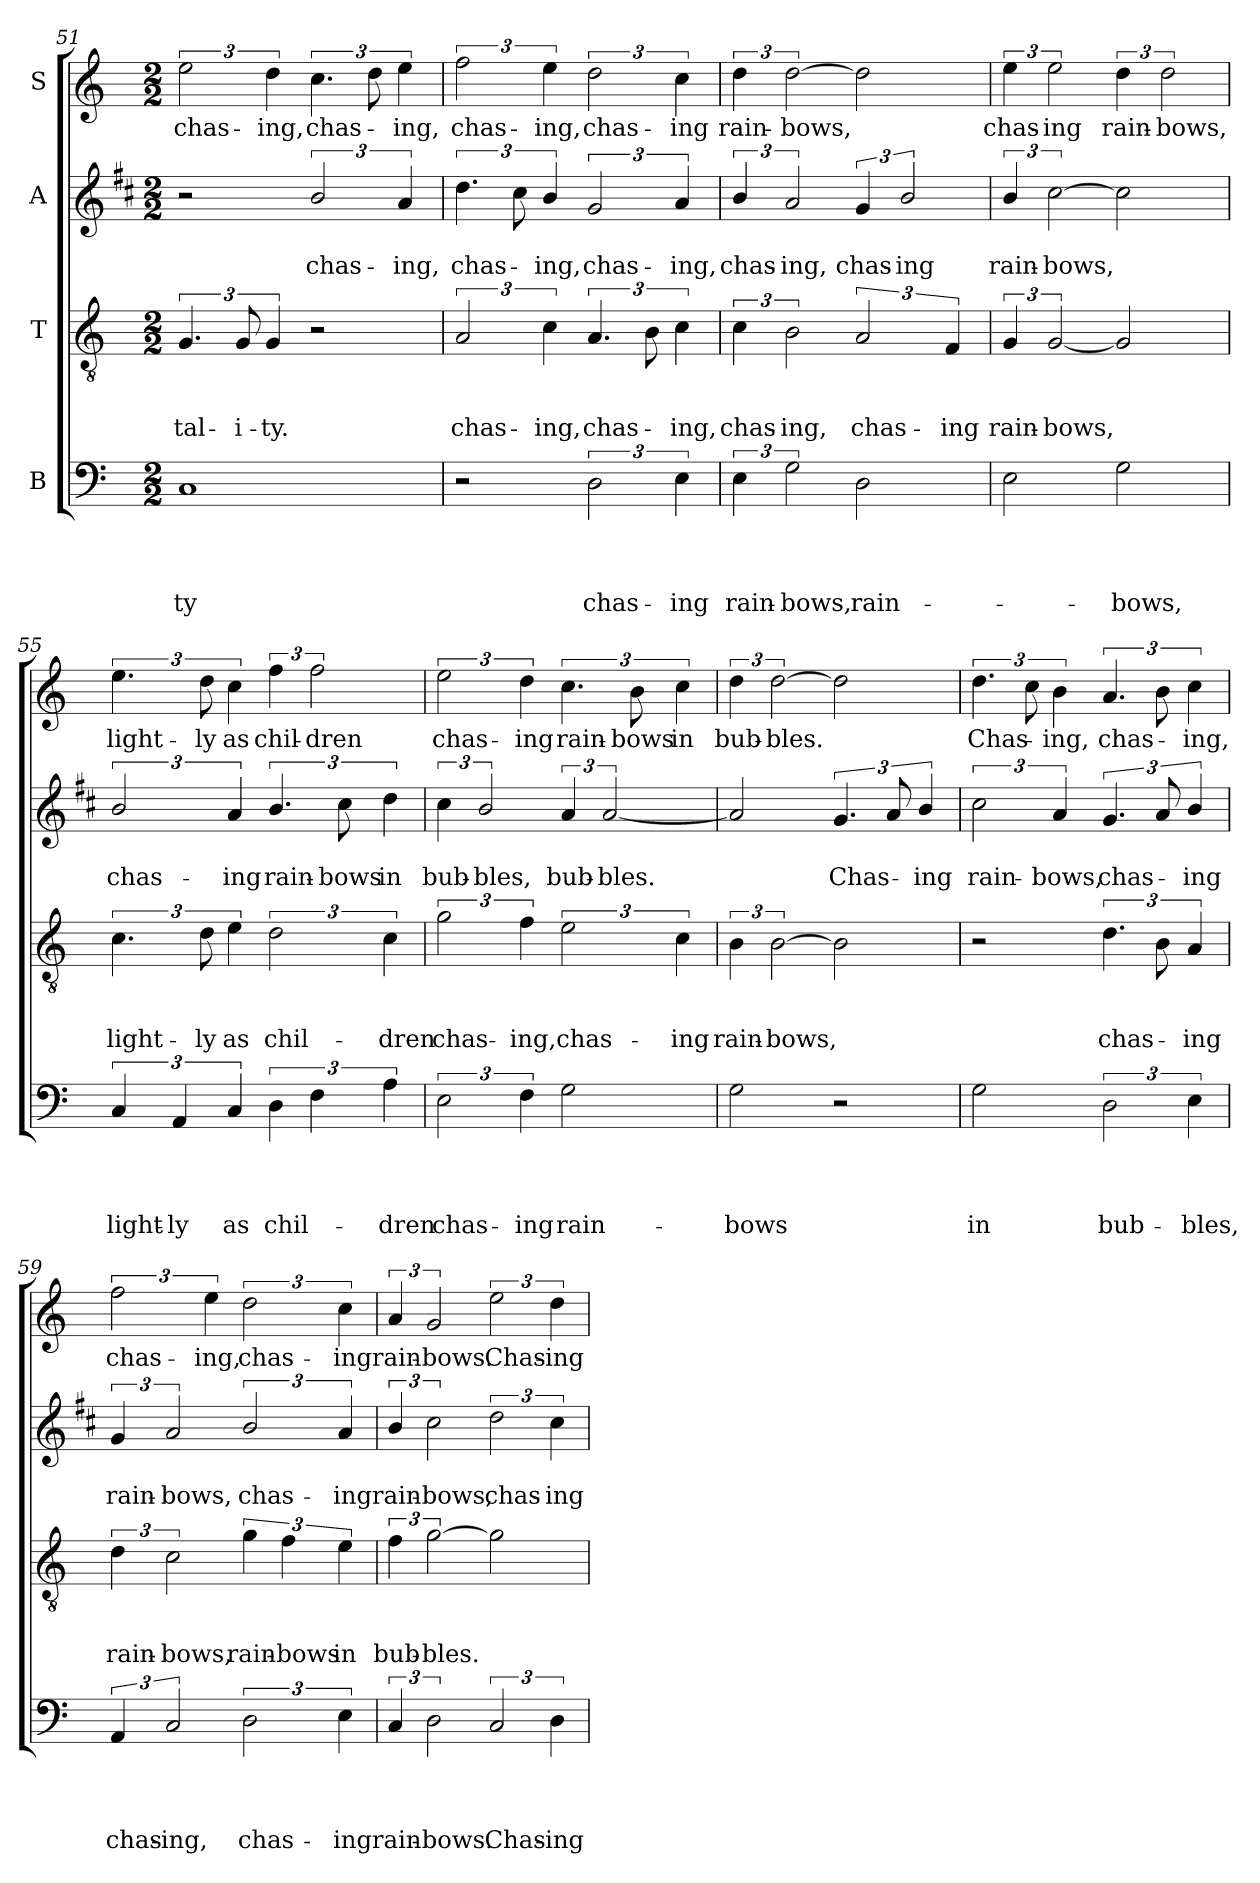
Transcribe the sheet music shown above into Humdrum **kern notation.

**kern	**text	**text	**text	**text	**kern	**text	**text	**text	**kern	**text	**text	**kern	**text
*part4	*part4	*part4	*part4	*part4	*part3	*part3	*part3	*part3	*part2	*part2	*part2	*part1	*part1
*staff4	*staff4	*staff4	*staff4	*staff4	*staff3	*staff3	*staff3	*staff3	*staff2	*staff2	*staff2	*staff1	*staff1
*I"B	*	*	*	*	*I"T	*	*	*	*I"A	*	*	*I"S	*
*clefF4	*	*	*	*	*clefGv2	*	*	*	*clefG2	*	*	*clefG2	*
*	*	*	*	*	*	*	*	*	*ITrd1c2	*	*	*	*
*k[]	*	*	*	*	*k[]	*	*	*	*k[]	*	*	*k[]	*
*C:	*	*	*	*	*C:	*	*	*	*C:	*	*	*C:	*
*M2/2	*	*	*	*	*M2/2	*	*	*	*M2/2	*	*	*M2/2	*
=51	=51	=51	=51	=51	=51	=51	=51	=51	=51	=51	=51	=51	=51
!	!	!	!	!LO:LY:b	!	!	!	!LO:LY:b	!	!	!	!	!LO:LY:b
1C	.	.	.	-ty	6.G/	.	.	-tal-	2r	.	.	3ee\	chas-
!	!	!	!	!	!	!	!	!LO:LY:b	!	!	!	!	!
.	.	.	.	.	12G/	.	.	-i-	.	.	.	.	.
!	!	!	!	!	!	!	!	!LO:LY:b	!	!	!	!	!LO:LY:b
.	.	.	.	.	6G/	.	.	-ty.	.	.	.	6dd\	-ing,
!	!	!	!	!	!	!	!	!	!	!	!LO:LY:b	!	!LO:LY:b
.	.	.	.	.	2r	.	.	.	3a/	.	chas-	6.cc\	chas-
.	.	.	.	.	.	.	.	.	.	.	.	12dd\	.
!	!	!	!	!	!	!	!	!	!	!	!LO:LY:b	!	!LO:LY:b
.	.	.	.	.	.	.	.	.	6g/	.	-ing,	6ee\	-ing,
!!LO:PB:g=z
=52	=52	=52	=52	=52	=52	=52	=52	=52	=52	=52	=52	=52	=52
!	!	!	!	!	!	!	!	!LO:LY:b	!	!	!LO:LY:b	!	!LO:LY:b
2r	.	.	.	.	3A/	.	.	chas-	6.cc\	.	chas-	3ff\	chas-
.	.	.	.	.	.	.	.	.	12b\	.	.	.	.
!	!	!	!	!	!	!	!	!LO:LY:b	!	!	!LO:LY:b	!	!LO:LY:b
.	.	.	.	.	6c\	.	.	-ing,	6a/	.	-ing,	6ee\	-ing,
!	!	!	!	!LO:LY:b	!	!	!	!LO:LY:b	!	!	!LO:LY:b	!	!LO:LY:b
3D\	.	.	.	chas-	6.A/	.	.	chas-	3f/	.	chas-	3dd\	chas-
.	.	.	.	.	12B\	.	.	.	.	.	.	.	.
!	!	!	!	!LO:LY:b	!	!	!	!LO:LY:b	!	!	!LO:LY:b	!	!LO:LY:b
6E\	.	.	.	-ing	6c\	.	.	-ing,	6g/	.	-ing,	6cc\	-ing
=53	=53	=53	=53	=53	=53	=53	=53	=53	=53	=53	=53	=53	=53
!	!	!	!	!LO:LY:b	!	!	!	!LO:LY:b	!	!	!LO:LY:b	!	!LO:LY:b
6E\	.	.	.	rain-	6c\	.	.	chas-	6a/	.	chas-	6dd\	rain-
!	!	!	!	!LO:LY:b	!	!	!	!LO:LY:b	!	!	!LO:LY:b	!	!LO:LY:b
3G\	.	.	.	-bows,	3B\	.	.	-ing,	3g/	.	-ing,	[3dd\	-bows,
!	!	!	!	!LO:LY:b	!	!	!	!LO:LY:b	!	!	!LO:LY:b	!	!
2D\	.	.	.	rain-	3A/	.	.	chas-	6f/	.	chas-	2dd\]	.
!	!	!	!	!	!	!	!	!	!	!	!LO:LY:b	!	!
.	.	.	.	.	.	.	.	.	3a/	.	-ing	.	.
!	!	!	!	!	!	!	!	!LO:LY:b	!	!	!	!	!
.	.	.	.	.	6F/	.	.	-ing	.	.	.	.	.
=54	=54	=54	=54	=54	=54	=54	=54	=54	=54	=54	=54	=54	=54
!	!	!	!	!	!	!	!	!LO:LY:b	!	!	!LO:LY:b	!	!LO:LY:b
2E\	.	.	.	.	6G/	.	.	rain-	6a/	.	rain-	6ee\	chas-
!	!	!	!	!	!	!	!	!LO:LY:b	!	!	!LO:LY:b	!	!LO:LY:b
.	.	.	.	.	[3G/	.	.	-bows,	[3b\	.	-bows,	3ee\	-ing
!	!	!	!	!LO:LY:b	!	!	!	!	!	!	!	!	!LO:LY:b
2G\	.	.	.	-bows,	2G/]	.	.	.	2b\]	.	.	6dd\	rain-
!	!	!	!	!	!	!	!	!	!	!	!	!	!LO:LY:b
.	.	.	.	.	.	.	.	.	.	.	.	3dd\	-bows,
=55	=55	=55	=55	=55	=55	=55	=55	=55	=55	=55	=55	=55	=55
!	!	!	!	!LO:LY:b	!	!	!	!LO:LY:b	!	!	!LO:LY:b	!	!LO:LY:b
6C/	.	.	.	light-	6.c\	.	.	light-	3a/	.	chas-	6.ee\	light-
!	!	!	!	!LO:LY:b	!	!	!	!	!	!	!	!	!
6AA/	.	.	.	-ly	.	.	.	.	.	.	.	.	.
!	!	!	!	!	!	!	!	!LO:LY:b	!	!	!	!	!LO:LY:b
.	.	.	.	.	12d\	.	.	-ly	.	.	.	12dd\	-ly
!	!	!	!	!LO:LY:b	!	!	!	!LO:LY:b	!	!	!LO:LY:b	!	!LO:LY:b
6C/	.	.	.	as	6e\	.	.	as	6g/	.	-ing	6cc\	as
!	!	!	!	!LO:LY:b	!	!	!	!LO:LY:b	!	!	!LO:LY:b	!	!LO:LY:b
6D\	.	.	.	chil-	3d\	.	.	chil-	6.a/	.	rain-	6ff\	chil-
!	!	!	!	!	!	!	!	!	!	!	!	!	!LO:LY:b
6F\	.	.	.	.	.	.	.	.	.	.	.	3ff\	-dren
!	!	!	!	!	!	!	!	!	!	!	!LO:LY:b	!	!
.	.	.	.	.	.	.	.	.	12b\	.	-bows	.	.
!	!	!	!	!LO:LY:b	!	!	!	!LO:LY:b	!	!	!LO:LY:b	!	!
6A\	.	.	.	-dren	6c\	.	.	-dren	6cc\	.	in	.	.
!!LO:LB:g=z
=56	=56	=56	=56	=56	=56	=56	=56	=56	=56	=56	=56	=56	=56
!	!	!	!	!LO:LY:b	!	!	!	!LO:LY:b	!	!	!LO:LY:b	!	!LO:LY:b
3E\	.	.	.	chas-	3g\	.	.	chas-	6b\	.	bub-	3ee\	chas-
!	!	!	!	!	!	!	!	!	!	!	!LO:LY:b	!	!
.	.	.	.	.	.	.	.	.	3a/	.	-bles,	.	.
!	!	!	!	!LO:LY:b	!	!	!	!LO:LY:b	!	!	!	!	!LO:LY:b
6F\	.	.	.	-ing	6f\	.	.	-ing,	.	.	.	6dd\	-ing
!	!	!	!	!LO:LY:b	!	!	!	!LO:LY:b	!	!	!LO:LY:b	!	!LO:LY:b
2G\	.	.	.	rain-	3e\	.	.	chas-	6g/	.	bub-	6.cc\	rain-
!	!	!	!	!	!	!	!	!	!	!	!LO:LY:b	!	!
.	.	.	.	.	.	.	.	.	[3g/	.	-bles.	.	.
!	!	!	!	!	!	!	!	!	!	!	!	!	!LO:LY:b
.	.	.	.	.	.	.	.	.	.	.	.	12b\	-bows
!	!	!	!	!	!	!	!	!LO:LY:b	!	!	!	!	!LO:LY:b
.	.	.	.	.	6c\	.	.	-ing	.	.	.	6cc\	in
=57	=57	=57	=57	=57	=57	=57	=57	=57	=57	=57	=57	=57	=57
!	!	!	!	!LO:LY:b	!	!	!	!LO:LY:b	!	!	!	!	!LO:LY:b
2G\	.	.	.	-bows	6B\	.	.	rain-	2g/]	.	.	6dd\	bub-
!	!	!	!	!	!	!	!	!LO:LY:b	!	!	!	!	!LO:LY:b
.	.	.	.	.	[3B\	.	.	-bows,	.	.	.	[3dd\	-bles.
!	!	!	!	!	!	!	!	!	!	!	!LO:LY:b	!	!
2r	.	.	.	.	2B\]	.	.	.	6.f/	.	Chas-	2dd\]	.
.	.	.	.	.	.	.	.	.	12g/	.	.	.	.
!	!	!	!	!	!	!	!	!	!	!	!LO:LY:b	!	!
.	.	.	.	.	.	.	.	.	6a/	.	-ing	.	.
=58	=58	=58	=58	=58	=58	=58	=58	=58	=58	=58	=58	=58	=58
!	!	!	!	!LO:LY:b	!	!	!	!	!	!	!LO:LY:b	!	!LO:LY:b
2G\	.	.	.	in	2r	.	.	.	3b\	.	rain-	6.dd\	Chas-
.	.	.	.	.	.	.	.	.	.	.	.	12cc\	.
!	!	!	!	!	!	!	!	!	!	!	!LO:LY:b	!	!LO:LY:b
.	.	.	.	.	.	.	.	.	6g/	.	-bows,	6b\	-ing,
!	!	!	!	!LO:LY:b	!	!	!	!LO:LY:b	!	!	!LO:LY:b	!	!LO:LY:b
3D\	.	.	.	bub-	6.d\	.	.	chas-	6.f/	.	chas-	6.a/	chas-
.	.	.	.	.	12B\	.	.	.	12g/	.	.	12b\	.
!	!	!	!	!LO:LY:b	!	!	!	!LO:LY:b	!	!	!LO:LY:b	!	!LO:LY:b
6E\	.	.	.	-bles,	6A/	.	.	-ing	6a/	.	-ing	6cc\	-ing,
=59	=59	=59	=59	=59	=59	=59	=59	=59	=59	=59	=59	=59	=59
!	!	!	!	!LO:LY:b	!	!	!	!LO:LY:b	!	!	!LO:LY:b	!	!LO:LY:b
6AA/	.	.	.	chas-	6d\	.	.	rain-	6f/	.	rain-	3ff\	chas-
!	!	!	!	!LO:LY:b	!	!	!	!LO:LY:b	!	!	!LO:LY:b	!	!
3C/	.	.	.	-ing,	3c\	.	.	-bows,	3g/	.	-bows,	.	.
!	!	!	!	!	!	!	!	!	!	!	!	!	!LO:LY:b
.	.	.	.	.	.	.	.	.	.	.	.	6ee\	-ing,
!	!	!	!	!LO:LY:b	!	!	!	!LO:LY:b	!	!	!LO:LY:b	!	!LO:LY:b
3D\	.	.	.	chas-	6g\	.	.	rain-	3a/	.	chas-	3dd\	chas-
!	!	!	!	!	!	!	!	!LO:LY:b	!	!	!	!	!
.	.	.	.	.	6f\	.	.	-bows	.	.	.	.	.
!	!	!	!	!LO:LY:b	!	!	!	!LO:LY:b	!	!	!LO:LY:b	!	!LO:LY:b
6E\	.	.	.	-ing	6e\	.	.	in	6g/	.	-ing	6cc\	-ing
!!LO:PB:g=z
=60	=60	=60	=60	=60	=60	=60	=60	=60	=60	=60	=60	=60	=60
!	!	!	!	!LO:LY:b	!	!	!	!LO:LY:b	!	!	!LO:LY:b	!	!LO:LY:b
6C/	.	.	.	rain-	6f\	.	.	bub-	6a/	.	rain-	6a/	rain-
!	!	!	!	!LO:LY:b	!	!	!	!LO:LY:b	!	!	!LO:LY:b	!	!LO:LY:b
3D\	.	.	.	-bows.	[3g\	.	.	-bles.	3b\	.	-bows,	3g/	-bows.
!	!	!	!	!LO:LY:b	!	!	!	!	!	!	!LO:LY:b	!	!LO:LY:b
3C/	.	.	.	Chas-	2g\]	.	.	.	3cc\	.	chas-	3ee\	Chas-
!	!	!	!	!LO:LY:b	!	!	!	!	!	!	!LO:LY:b	!	!LO:LY:b
6D\	.	.	.	-ing	.	.	.	.	6b\	.	-ing	6dd\	-ing
=	=	=	=	=	=	=	=	=	=	=	=	=	=
*-	*-	*-	*-	*-	*-	*-	*-	*-	*-	*-	*-	*-	*-
